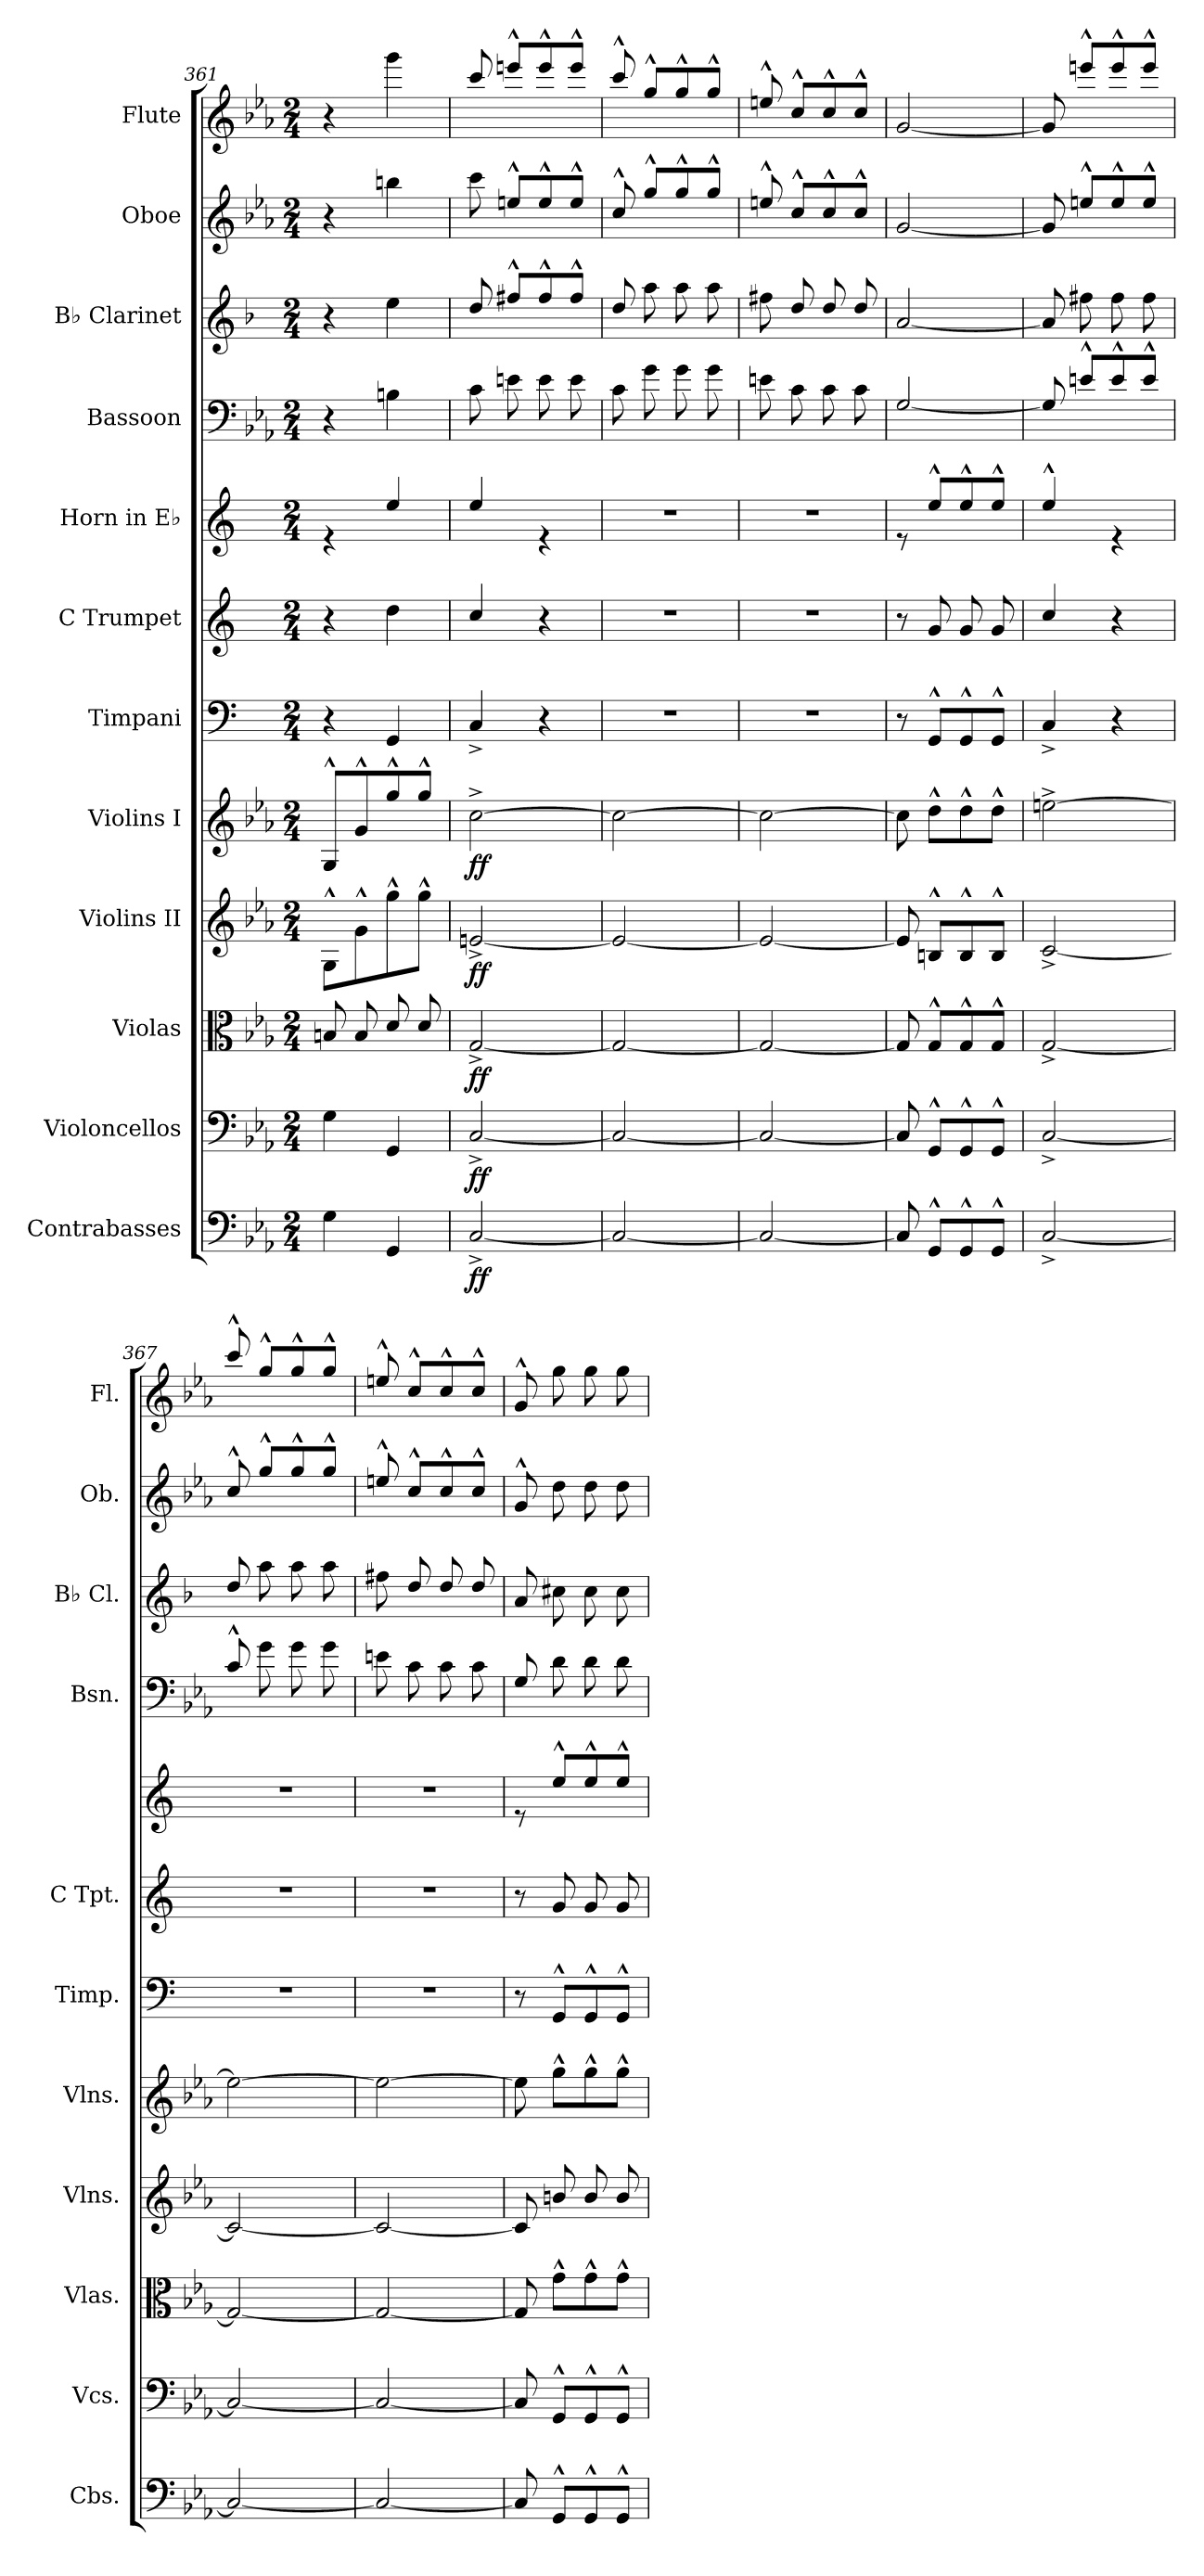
**kern	**dynam	**kern	**dynam	**kern	**dynam	**kern	**dynam	**kern	**dynam	**kern	**kern	**kern	**kern	**kern	**kern	**kern
*part12	*part12	*part11	*part11	*part10	*part10	*part9	*part9	*part8	*part8	*part7	*part6	*part5	*part4	*part3	*part2	*part1
*staff12	*staff12	*staff11	*staff11	*staff10	*staff10	*staff9	*staff9	*staff8	*staff8	*staff7	*staff6	*staff5	*staff4	*staff3	*staff2	*staff1
*I"Contrabasses	*	*I"Violoncellos	*	*I"Violas	*	*I"Violins II	*	*I"Violins I	*	*I"Timpani	*I"C Trumpet	*I"Horn in E♭	*I"Bassoon	*I"B♭ Clarinet	*I"Oboe	*I"Flute
*I'Cbs.	*	*I'Vcs.	*	*I'Vlas.	*	*I'Vlns.	*	*I'Vlns.	*	*I'Timp.	*I'C Tpt.	*	*I'Bsn.	*I'B♭ Cl.	*I'Ob.	*I'Fl.
*clefF4	*	*clefF4	*	*clefC3	*	*clefG2	*	*clefG2	*	*clefF4	*clefG2	*clefG2	*clefF4	*clefG2	*clefG2	*clefG2
*ITrd7c12	*	*	*	*	*	*	*	*	*	*	*	*ITrd4c7	*	*ITrd1c2	*	*
*k[b-e-a-]	*	*k[b-e-a-]	*	*k[b-e-a-]	*	*k[b-e-a-]	*	*k[b-e-a-]	*	*k[]	*k[]	*k[b-]	*k[b-e-a-]	*k[b-e-a-]	*k[b-e-a-]	*k[b-e-a-]
*M2/4	*	*M2/4	*	*M2/4	*	*M2/4	*	*M2/4	*	*M2/4	*M2/4	*M2/4	*M2/4	*M2/4	*M2/4	*M2/4
=361	=361	=361	=361	=361	=361	=361	=361	=361	=361	=361	=361	=361	=361	=361	=361	=361
4GG\	.	4G\	.	8Bn/	.	8G^^/L	.	8G^^/L	.	4r	4r	4re	4r	4r	4r	4r
.	.	.	.	8B/	.	8g^^\	.	8g^^/	.	.	.	.	.	.	.	.
4GGG/	.	4GG/	.	8d/	.	8gg^^\	.	8gg^^\	.	4GG/	4dd\	4a/	4Bn\	4dd\	4bbn\	4ggg\
.	.	.	.	8d/	.	8gg^^\J	.	8gg^^\J	.	.	.	.	.	.	.	.
!!LO:PB:g=z
=362	=362	=362	=362	=362	=362	=362	=362	=362	=362	=362	=362	=362	=362	=362	=362	=362
!	!LO:DY:b	!	!LO:DY:b	!	!LO:DY:b	!	!LO:DY:b	!	!LO:DY:b	!	!	!	!	!	!	!
[2CC^/	ff	[2C^/	ff	[2G^/	ff	[2en^/	ff	[2cc^\	ff	4C^/	4cc/	4a/	8c\	8cc/	8ccc\	8ccc/
.	.	.	.	.	.	.	.	.	.	.	.	.	8en\	8een^^/L	8een^^/L	8eeen^^/L
.	.	.	.	.	.	.	.	.	.	4r	4r	4re	8e\	8ee^^/	8ee^^/	8eee^^/
.	.	.	.	.	.	.	.	.	.	.	.	.	8e\	8ee^^/J	8ee^^/J	8eee^^/J
=363	=363	=363	=363	=363	=363	=363	=363	=363	=363	=363	=363	=363	=363	=363	=363	=363
2CC/_	.	2C/_	.	2G/_	.	2e/_	.	2cc\_	.	2r	2r	2r	8c\	8cc/	8cc^^/	8ccc^^/
.	.	.	.	.	.	.	.	.	.	.	.	.	8g\	8gg\	8gg^^/L	8gg^^/L
.	.	.	.	.	.	.	.	.	.	.	.	.	8g\	8gg\	8gg^^/	8gg^^/
.	.	.	.	.	.	.	.	.	.	.	.	.	8g\	8gg\	8gg^^/J	8gg^^/J
=364	=364	=364	=364	=364	=364	=364	=364	=364	=364	=364	=364	=364	=364	=364	=364	=364
2CC/_	.	2C/_	.	2G/_	.	2e/_	.	2cc\_	.	2r	2r	2r	8en\	8een\	8een^^/	8een^^/
.	.	.	.	.	.	.	.	.	.	.	.	.	8c\	8cc/	8cc^^/L	8cc^^/L
.	.	.	.	.	.	.	.	.	.	.	.	.	8c\	8cc/	8cc^^/	8cc^^/
.	.	.	.	.	.	.	.	.	.	.	.	.	8c\	8cc/	8cc^^/J	8cc^^/J
=365	=365	=365	=365	=365	=365	=365	=365	=365	=365	=365	=365	=365	=365	=365	=365	=365
8CC/]	.	8C/]	.	8G/]	.	8e/]	.	8cc\]	.	8r	8r	8re	[2G/	[2g/	[2g/	[2g/
8GGG^^/L	.	8GG^^/L	.	8G^^/L	.	8Bn^^/L	.	8dd^^\L	.	8GG^^/L	8g/	8a^^/L	.	.	.	.
8GGG^^/	.	8GG^^/	.	8G^^/	.	8B^^/	.	8dd^^\	.	8GG^^/	8g/	8a^^/	.	.	.	.
8GGG^^/J	.	8GG^^/J	.	8G^^/J	.	8B^^/J	.	8dd^^\J	.	8GG^^/J	8g/	8a^^/J	.	.	.	.
=366	=366	=366	=366	=366	=366	=366	=366	=366	=366	=366	=366	=366	=366	=366	=366	=366
[2CC^/	.	[2C^/	.	[2G^/	.	[2c^/	.	[2een^\	.	4C^/	4cc/	4a^^/	8G/]	8g/]	8g/]	8g/]
.	.	.	.	.	.	.	.	.	.	.	.	.	8en^^/L	8een\	8een^^/L	8eeen^^/L
.	.	.	.	.	.	.	.	.	.	4r	4r	4re	8e^^/	8ee\	8ee^^/	8eee^^/
.	.	.	.	.	.	.	.	.	.	.	.	.	8e^^/J	8ee\	8ee^^/J	8eee^^/J
=367	=367	=367	=367	=367	=367	=367	=367	=367	=367	=367	=367	=367	=367	=367	=367	=367
2CC/_	.	2C/_	.	2G/_	.	2c/_	.	2ee\_	.	2r	2r	2r	8c^^/	8cc/	8cc^^/	8ccc^^/
.	.	.	.	.	.	.	.	.	.	.	.	.	8g\	8gg\	8gg^^/L	8gg^^/L
.	.	.	.	.	.	.	.	.	.	.	.	.	8g\	8gg\	8gg^^/	8gg^^/
.	.	.	.	.	.	.	.	.	.	.	.	.	8g\	8gg\	8gg^^/J	8gg^^/J
=368	=368	=368	=368	=368	=368	=368	=368	=368	=368	=368	=368	=368	=368	=368	=368	=368
2CC/_	.	2C/_	.	2G/_	.	2c/_	.	2ee\_	.	2r	2r	2r	8en\	8een\	8een^^/	8een^^/
.	.	.	.	.	.	.	.	.	.	.	.	.	8c\	8cc/	8cc^^/L	8cc^^/L
.	.	.	.	.	.	.	.	.	.	.	.	.	8c\	8cc/	8cc^^/	8cc^^/
.	.	.	.	.	.	.	.	.	.	.	.	.	8c\	8cc/	8cc^^/J	8cc^^/J
=369	=369	=369	=369	=369	=369	=369	=369	=369	=369	=369	=369	=369	=369	=369	=369	=369
8CC/]	.	8C/]	.	8G/]	.	8c/]	.	8ee\]	.	8r	8r	8re	8G/	8g/	8g^^/	8g^^/
8GGG^^/L	.	8GG^^/L	.	8g^^\L	.	8bn/	.	8gg^^\L	.	8GG^^/L	8g/	8a^^/L	8d\	8bn\	8dd\	8gg\
8GGG^^/	.	8GG^^/	.	8g^^\	.	8b/	.	8gg^^\	.	8GG^^/	8g/	8a^^/	8d\	8b\	8dd\	8gg\
8GGG^^/J	.	8GG^^/J	.	8g^^\J	.	8b/	.	8gg^^\J	.	8GG^^/J	8g/	8a^^/J	8d\	8b\	8dd\	8gg\
=	=	=	=	=	=	=	=	=	=	=	=	=	=	=	=	=
*-	*-	*-	*-	*-	*-	*-	*-	*-	*-	*-	*-	*-	*-	*-	*-	*-
